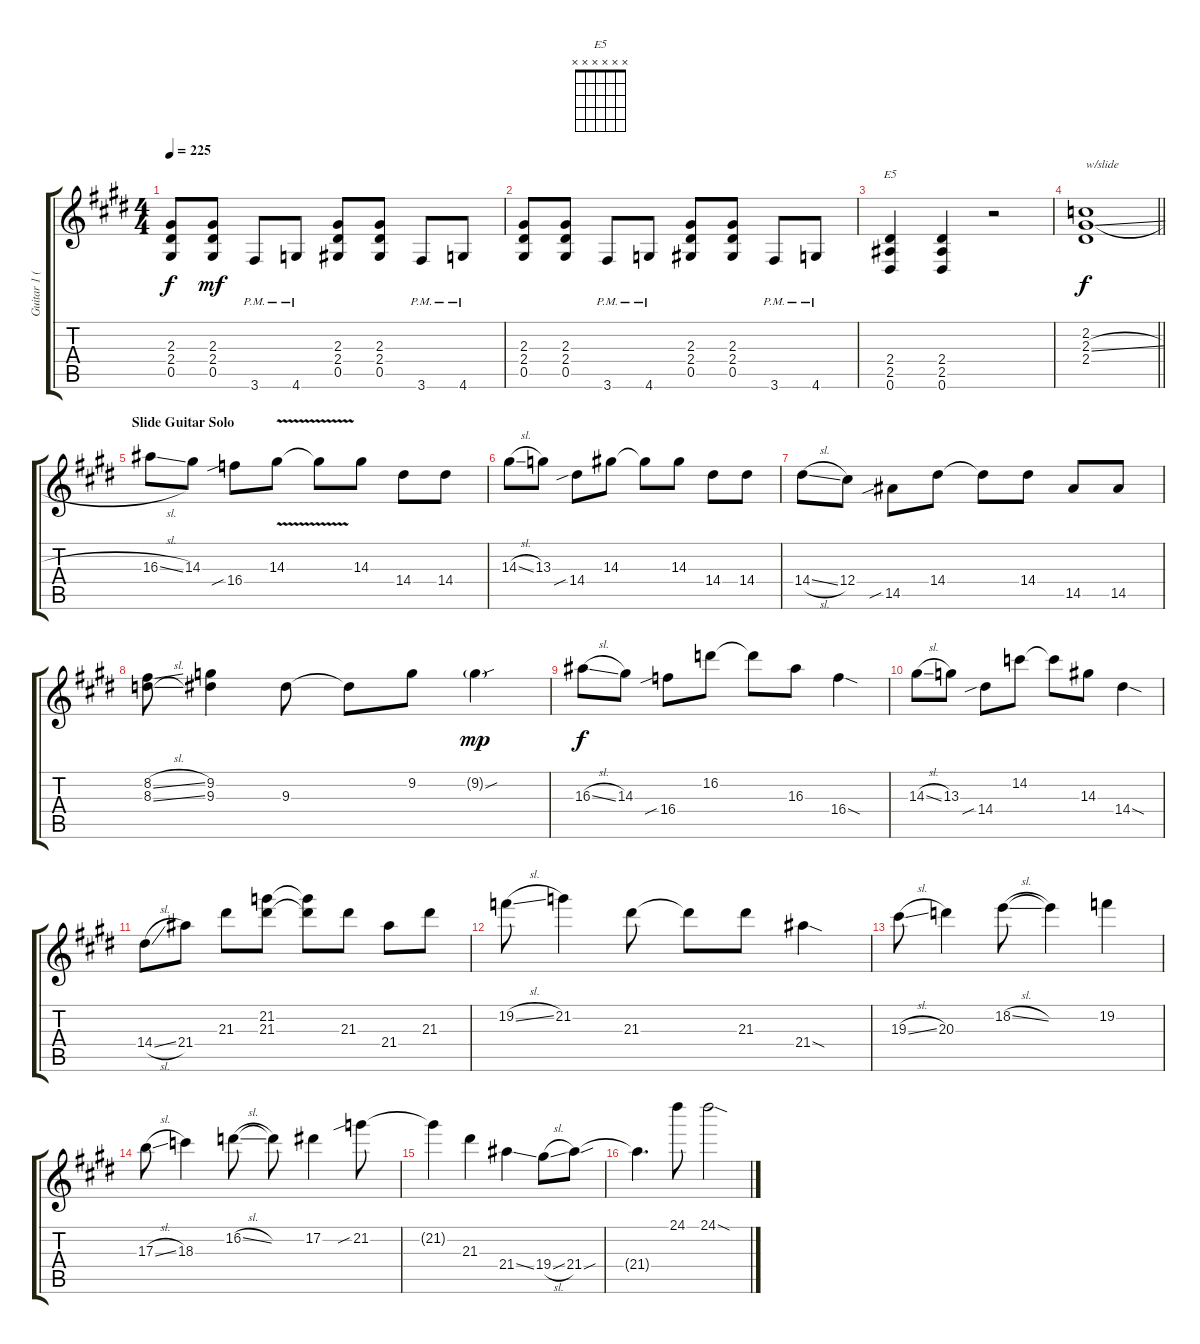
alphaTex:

\track ("Guitar 1 (Slash)" "Guitar 1 (") {instrument overdrivenguitar}
\staff {score tabs}
\tuning (Eb4 Bb3 Gb3 Db3 Ab2 Eb2) {hide}
\chord ("E5" x x x x x x)
\ts (4 4)
\tempo 225
\clef g2
\ks e
(2.3{t} 2.4{t} 0.5{t}).8{dy f} (2.3 2.4 0.5).8{dy mf} 3.6{pm}.8 4.6{pm}.8 (2.3 2.4 0.5).8 (2.3 2.4 0.5).8 3.6{pm}.8 4.6{pm}.8 |
(2.3 2.4 0.5).8 (2.3 2.4 0.5).8 3.6{pm}.8 4.6{pm}.8 (2.3 2.4 0.5).8 (2.3 2.4 0.5).8 3.6{pm}.8 4.6{pm}.8 |
(2.4 2.5 0.6).4{ch "E5"} (2.4 2.5 0.6).4 r.2 |
\barLineRight lightlight
(2.2 2.3{sl} 2.4).1{txt "w/slide" dy f} |
\section ("" "Slide Guitar Solo")
16.3{sl}.8{volume 16 balance 8 instrument distortionguitar} 14.3.8 16.4{sib}.8 14.3{v}.8 14.3{t}.8 14.3.8 14.4.8 14.4.8 |
14.3{sl}.8 13.3.8 14.4{sib}.8 14.3.8 14.3{t}.8 14.3.8 14.4.8 14.4.8 |
14.4{sl}.8 12.4.8 14.5{sib}.8 14.4.8 14.4{t}.8 14.4.8 14.5.8 14.5.8 |
(8.2{sl} 8.3{sl}).8 (9.2 9.3).4 9.3.8 9.3{t}.8 9.2.8 9.2{sou g}.4{dy mp} |
16.3{sl}.8{dy f} 14.3.8 16.4{sib}.8 16.2.8 16.2{t}.8 16.3.8 16.4{sod}.4 |
14.3{sl}.8 13.3.8 14.4{sib}.8 14.2.8 14.2{t}.8 14.3.8 14.4{sod}.4 |
14.4{sl}.8 21.4.8 21.3.8 (21.2 21.3).8 (21.2{t} 21.3{t}).8 21.3.8 21.4.8 21.3.8 |
19.2{sl}.8 21.2.4 21.3.8 21.3{t}.8 21.3.8 21.4{sod}.4 |
19.3{sl}.8 20.3.4 18.2{sl}.8 18.2{t}.4 19.2.4 |
17.3{sl}.8 18.3.4 16.2{sl}.8 16.2{t}.8 17.2.4 21.2{sib}.8 |
21.2{t}.4 21.3.4 21.4{ss}.4 19.4{sl}.8 21.4{sou}.8 |
21.4{t}.4{d} 24.1.8 24.1{sod}.2
